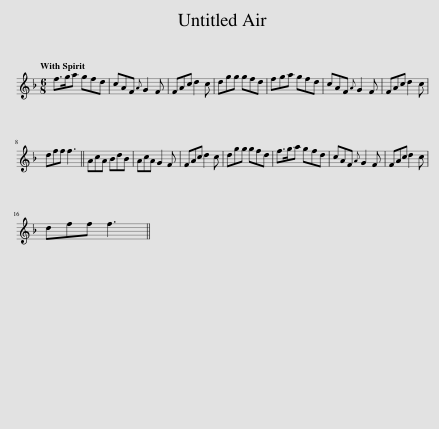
X:1
L:1/8
Q:1/4=120
M:6/8
I:linebreak $
K:F
V:1 treble
V:1
 f>ga gfd | cAF{A} G2 F | FAc d2 c | dgg gfd | fga gfd | %5
 cAF{A} G2 F | FAc d2 c |$ dff f3 || AcA BdB | AcA G2 F | %10
 FAc d2 c | dgg gfd | f>ga gfd | cAF{A} G2 F | FAc d2 c |$ %15
 dff f3 || %16
